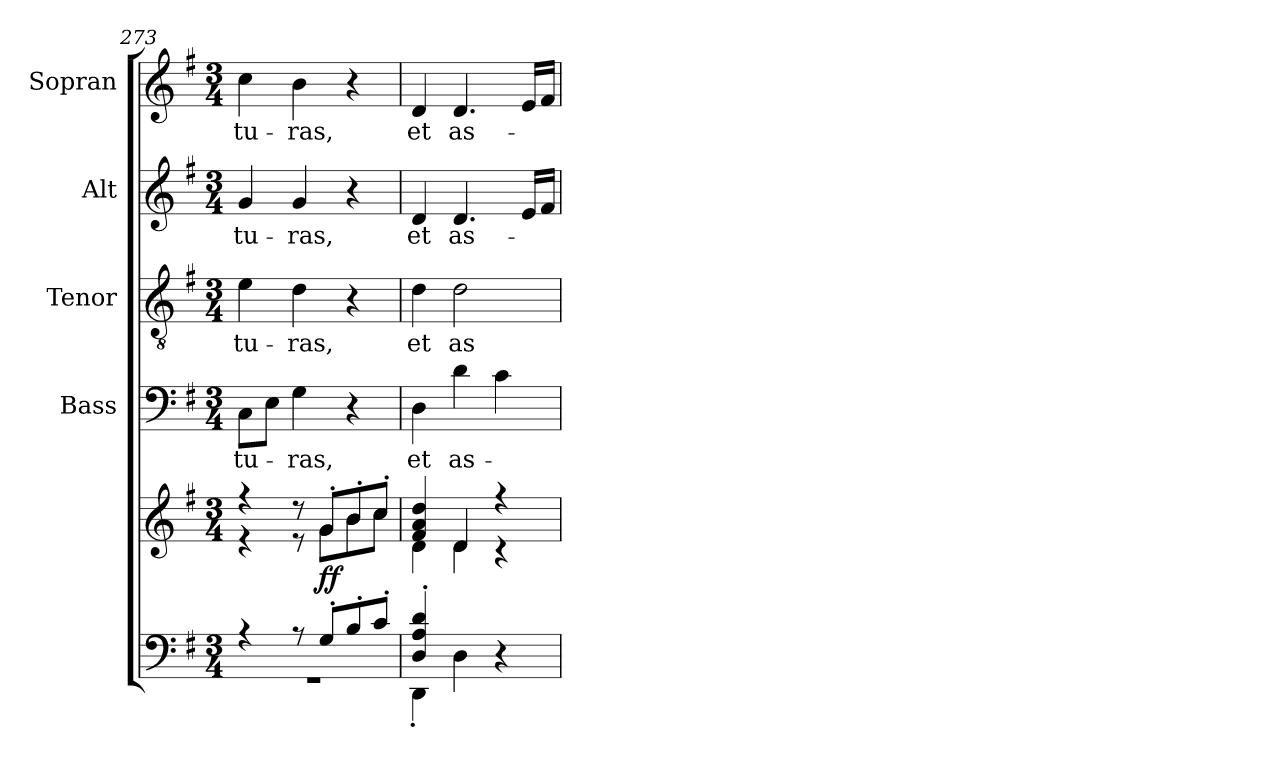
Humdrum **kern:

**kern	**kern	**dynam	**kern	**text	**kern	**text	**kern	**text	**kern	**text
*part5	*part5	*part5	*part4	*part4	*part3	*part3	*part2	*part2	*part1	*part1
*staff6	*staff5	*staff5/6	*staff4	*staff4	*staff3	*staff3	*staff2	*staff2	*staff1	*staff1
*	*	*	*I"Bass	*	*I"Tenor	*	*I"Alt	*	*I"Sopran	*
*	*	*	*I'B.	*	*I'T.	*	*I'A.	*	*I'S.	*
!!LO:LB:g=z
*clefF4	*clefG2	*	*clefF4	*	*clefGv2	*	*clefG2	*	*clefG2	*
*k[f#]	*k[f#]	*	*k[f#]	*	*k[f#]	*	*k[f#]	*	*k[f#]	*
*G:	*G:	*	*G:	*	*G:	*	*G:	*	*G:	*
*M3/4	*M3/4	*	*M3/4	*	*M3/4	*	*M3/4	*	*M3/4	*
=273	=273	=273	=273	=273	=273	=273	=273	=273	=273	=273
*^	*	*	*	*	*	*	*	*	*	*
!	!LO:N:vis=1	!	!	!	!LO:LY:b	!	!LO:LY:b	!	!LO:LY:b	!	!LO:LY:b
*	*	*^	*	*	*	*	*	*	*	*	*
4rG	2.rGG	4r	4r	.	8C\L	-tu-	4e\	-tu-	4g/	-tu-	4cc\	-tu-
.	.	.	.	.	8E\J	.	.	.	.	.	.	.
!	!	!	!	!	!	!LO:LY:b	!	!LO:LY:b	!	!LO:LY:b	!	!LO:LY:b
8rG	.	8r	8r	.	4G\	-ras,	4d\	-ras,	4g/	-ras,	4b\	-ras,
!	!	!	!	!LO:DY:b	!	!	!	!	!	!	!	!
8G'</L	.	8g'>/L	8g\L	ff	.	.	.	.	.	.	.	.
8B'</	.	8b'>/	8b\	.	4r	.	4r	.	4r	.	4r	.
8c'</J	.	8cc'>/J	8cc\J	.	.	.	.	.	.	.	.	.
=274	=274	=274	=274	=274	=274	=274	=274	=274	=274	=274	=274	=274
!	!	!	!	!	!	!LO:LY:b	!	!LO:LY:b	!	!LO:LY:b	!	!LO:LY:b
4D/'< 4A/'< 4d/'<	4DD'>\	4f#/ 4a/ 4dd/	4d\	.	4D\	et	4d\	et	4d/	et	4d/	et
!	!	!	!	!	!	!LO:LY:b	!	!LO:LY:b	!	!LO:LY:b	!	!LO:LY:b
2ryy	4D\	4d/	4d\	.	4d\	as-	2d\	as-	4.d/	as-	4.d/	as-
.	4r	4r	4rc	.	4c\	.	.	.	.	.	.	.
.	.	.	.	.	.	.	.	.	16e/LL	.	16e/LL	.
.	.	.	.	.	.	.	.	.	16f#/JJ	.	16f#/JJ	.
*v	*v	*	*	*	*	*	*	*	*	*	*	*
*	*v	*v	*	*	*	*	*	*	*	*	*
=	=	=	=	=	=	=	=	=	=	=
*-	*-	*-	*-	*-	*-	*-	*-	*-	*-	*-
